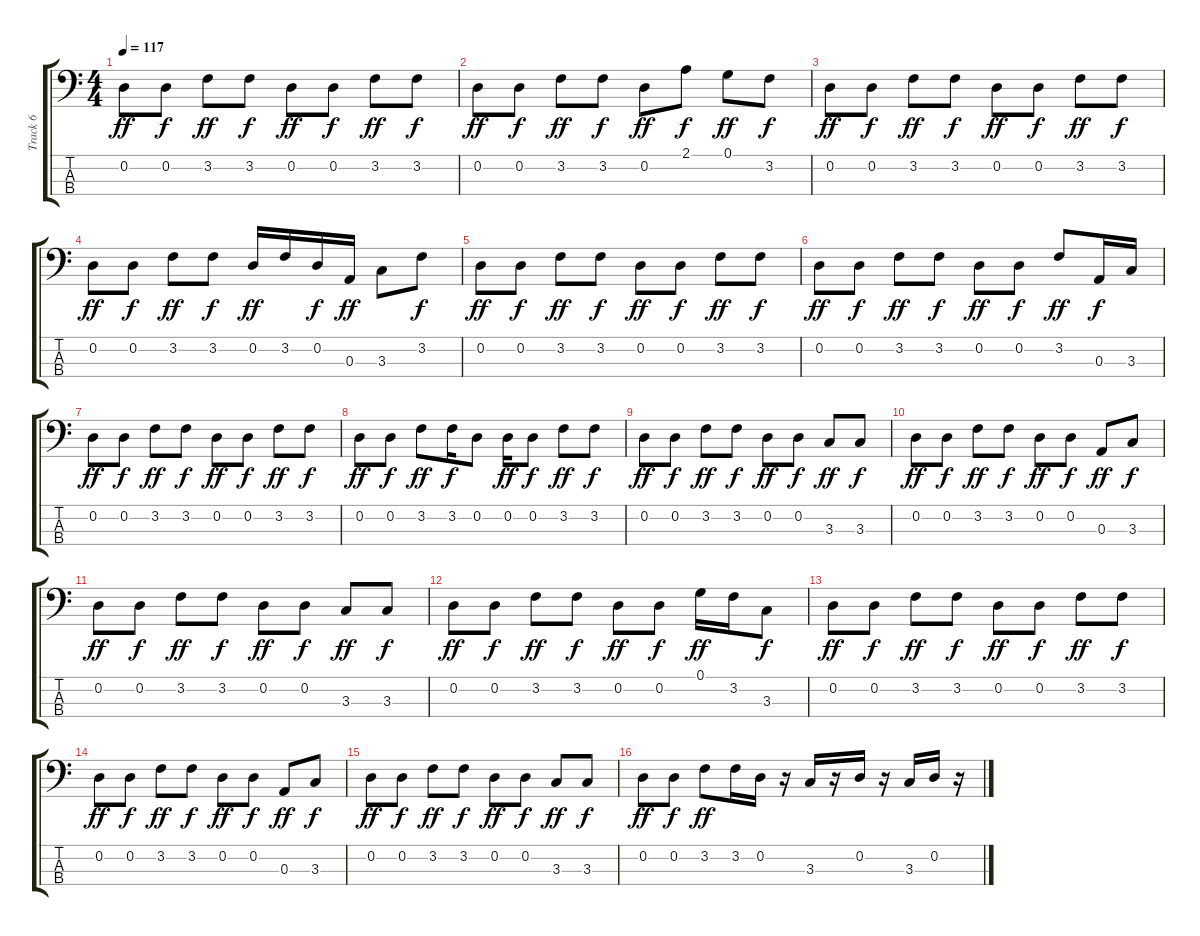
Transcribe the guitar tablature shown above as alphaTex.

\track ("Track 6" "Track 6") {instrument electricbasspick}
\staff {score tabs}
\tuning (G2 D2 A1 E1) {hide}
\ts (4 4)
\tempo 117
\clef f4
\ks c
0.2.8{dy ff} 0.2.8{dy f} 3.2.8{dy ff} 3.2.8{dy f} 0.2.8{dy ff} 0.2.8{dy f} 3.2.8{dy ff} 3.2.8{dy f} |
0.2.8{dy ff} 0.2.8{dy f} 3.2.8{dy ff} 3.2.8{dy f} 0.2.8{dy ff} 2.1.8{dy f} 0.1.8{dy ff} 3.2.8{dy f} |
0.2.8{dy ff} 0.2.8{dy f} 3.2.8{dy ff} 3.2.8{dy f} 0.2.8{dy ff} 0.2.8{dy f} 3.2.8{dy ff} 3.2.8{dy f} |
0.2.8{dy ff} 0.2.8{dy f} 3.2.8{dy ff} 3.2.8{dy f} 0.2.16{dy ff} 3.2.16 0.2.16{dy f} 0.3.16{dy ff} 3.3.8 3.2.8{dy f} |
0.2.8{dy ff} 0.2.8{dy f} 3.2.8{dy ff} 3.2.8{dy f} 0.2.8{dy ff} 0.2.8{dy f} 3.2.8{dy ff} 3.2.8{dy f} |
0.2.8{dy ff} 0.2.8{dy f} 3.2.8{dy ff} 3.2.8{dy f} 0.2.8{dy ff} 0.2.8{dy f} 3.2.8{dy ff} 0.3.16{dy f} 3.3.16 |
0.2.8{dy ff} 0.2.8{dy f} 3.2.8{dy ff} 3.2.8{dy f} 0.2.8{dy ff} 0.2.8{dy f} 3.2.8{dy ff} 3.2.8{dy f} |
0.2.8{dy ff} 0.2.8{dy f} 3.2.8{dy ff} 3.2.16{dy f} 0.2.8 0.2.16{dy ff} 0.2.8{dy f} 3.2.8{dy ff} 3.2.8{dy f} |
0.2.8{dy ff} 0.2.8{dy f} 3.2.8{dy ff} 3.2.8{dy f} 0.2.8{dy ff} 0.2.8{dy f} 3.3.8{dy ff} 3.3.8{dy f} |
0.2.8{dy ff} 0.2.8{dy f} 3.2.8{dy ff} 3.2.8{dy f} 0.2.8{dy ff} 0.2.8{dy f} 0.3.8{dy ff} 3.3.8{dy f} |
0.2.8{dy ff} 0.2.8{dy f} 3.2.8{dy ff} 3.2.8{dy f} 0.2.8{dy ff} 0.2.8{dy f} 3.3.8{dy ff} 3.3.8{dy f} |
0.2.8{dy ff} 0.2.8{dy f} 3.2.8{dy ff} 3.2.8{dy f} 0.2.8{dy ff} 0.2.8{dy f} 0.1.16{dy ff} 3.2.16 3.3.8{dy f} |
0.2.8{dy ff} 0.2.8{dy f} 3.2.8{dy ff} 3.2.8{dy f} 0.2.8{dy ff} 0.2.8{dy f} 3.2.8{dy ff} 3.2.8{dy f} |
0.2.8{dy ff} 0.2.8{dy f} 3.2.8{dy ff} 3.2.8{dy f} 0.2.8{dy ff} 0.2.8{dy f} 0.3.8{dy ff} 3.3.8{dy f} |
0.2.8{dy ff} 0.2.8{dy f} 3.2.8{dy ff} 3.2.8{dy f} 0.2.8{dy ff} 0.2.8{dy f} 3.3.8{dy ff} 3.3.8{dy f} |
0.2.8{dy ff} 0.2.8{dy f} 3.2.8{dy ff} 3.2.16 0.2.16 r.16 3.3.16 r.16 0.2.16 r.16 3.3.16 0.2.16 r.16
